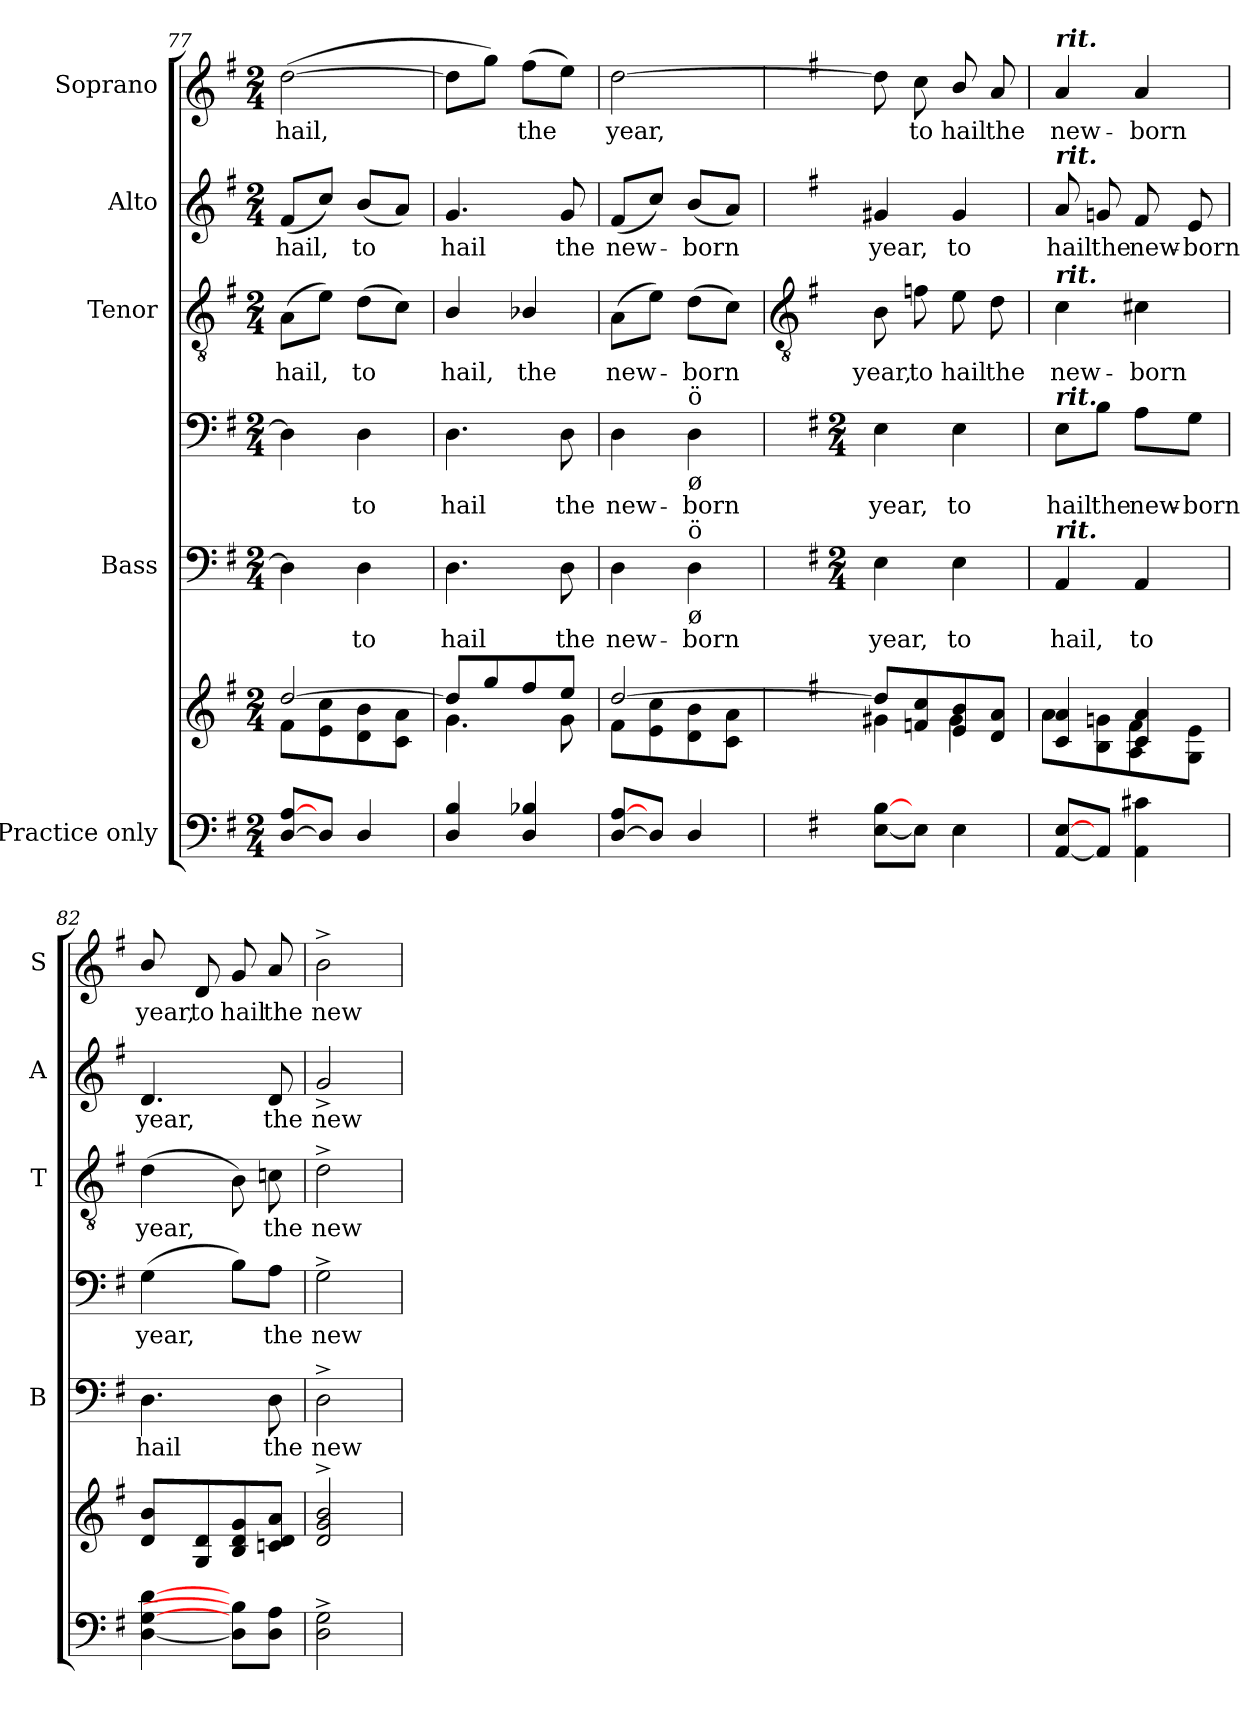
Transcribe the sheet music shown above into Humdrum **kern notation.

**kern	**kern	**kern	**text	**kern	**text	**kern	**text	**kern	**text	**kern	**text
*part5	*part5	*part4	*part4	*part4	*part4	*part3	*part3	*part2	*part2	*part1	*part1
*staff7	*staff6	*staff5	*staff5	*staff4	*staff4	*staff3	*staff3	*staff2	*staff2	*staff1	*staff1
*I"Practice only	*	*I"Bass	*	*	*	*I"Tenor	*	*I"Alto	*	*I"Soprano	*
*	*	*I'B	*	*	*	*I'T	*	*I'A	*	*I'S	*
*clefF4	*clefG2	*clefF4	*	*clefF4	*	*clefGv2	*	*clefG2	*	*clefG2	*
*k[f#]	*k[f#]	*k[f#]	*	*k[f#]	*	*k[f#]	*	*k[f#]	*	*k[f#]	*
*G:	*G:	*G:	*	*G:	*	*G:	*	*G:	*	*G:	*
*M2/4	*M2/4	*M2/4	*	*M2/4	*	*M2/4	*	*M2/4	*	*M2/4	*
=77	=77	=77	=77	=77	=77	=77	=77	=77	=77	=77	=77
*^	*	*	*	*	*	*	*	*	*	*	*
!	!LO:N:vis=1	!	!	!	!	!	!	!LO:LY:b	!	!LO:LY:b	!	!LO:LY:b
*	*	*^	*	*	*	*	*	*	*	*	*	*
[8D [8AL	2ryy	[2dd/	8f#\L	4D]	.	4D]	.	(>8AL	hail,	(<8f#L	hail,	(>[2dd	hail,
8DJ]	.	.	8e\ 8cc\	.	.	.	.	8eJ)	.	8ccJ)	.	.	.
!	!	!	!	!	!LO:LY:b	!	!LO:LY:b	!	!LO:LY:b	!	!LO:LY:b	!	!
4D	.	.	8d\ 8b\	4D	to	4D	to	(>8dL	to	(<8bL	to	.	.
.	.	.	8c\ 8a\J	.	.	.	.	8cJ)	.	8aJ)	.	.	.
=78	=78	=78	=78	=78	=78	=78	=78	=78	=78	=78	=78	=78	=78
!	!LO:N:vis=1	!	!	!	!LO:LY:b	!	!LO:LY:b	!	!LO:LY:b	!	!LO:LY:b	!	!
4D 4B	2ryy	8dd/L]	4.g\	4.D	hail	4.D	hail	4B/	hail,	4.g	hail	8ddL]	.
.	.	8gg/	.	.	.	.	.	.	.	.	.	8ggJ)	.
!	!	!	!	!	!	!	!	!	!LO:LY:b	!	!	!	!LO:LY:b
4D 4B-X	.	8ff#/	.	.	.	.	.	4B-X/	the	.	.	(>8ff#L	the
!	!	!	!	!	!LO:LY:b	!	!LO:LY:b	!	!	!	!LO:LY:b	!	!
.	.	8ee/J	8g\	8D	the	8D	the	.	.	8g	the	8eeJ)	.
=79	=79	=79	=79	=79	=79	=79	=79	=79	=79	=79	=79	=79	=79
!	!LO:N:vis=1	!	!	!	!LO:LY:b	!	!LO:LY:b	!	!LO:LY:b	!	!LO:LY:b	!	!LO:LY:b
[8D [8AL	2ryy	[2dd/	8f#\L	4D	new-	4D	new-	(>8AL	new-	(<8f#L	new-	[2dd	year,
8DJ]	.	.	8e\ 8cc\	.	.	.	.	8eJ)	.	8ccJ)	.	.	.
!	!	!	!	!	!	!LO:TX:b:t=ø	!	!	!	!	!	!	!
!	!	!	!	!	!	!LO:TX:a:t=ö	!	!	!	!	!	!	!
!	!	!	!	!LO:TX:b:t=ø	!	!	!	!	!	!	!	!	!
!	!	!	!	!LO:TX:a:t=ö	!	!	!	!	!	!	!	!	!
!	!	!	!	!	!LO:LY:b	!	!LO:LY:b	!	!LO:LY:b	!	!LO:LY:b	!	!
4D	.	.	8d\ 8b\	4D	-born	4D	-born	(>8dL	born	(<8bL	born	.	.
.	.	.	8c\ 8a\J	.	.	.	.	8cJ)	.	8aJ)	.	.	.
*v	*v	*	*	*	*	*	*	*	*	*	*	*	*
!!LO:LB:g=z
=80	=80	=80	=80	=80	=80	=80	=80	=80	=80	=80	=80	=80
*	*	*	*	*	*	*	*clefGv2	*	*	*	*	*
*	*	*	*k[f#]	*	*k[f#]	*	*	*	*	*	*	*
*	*	*	*G:	*	*G:	*	*	*	*	*	*	*
*	*	*	*M2/4	*	*M2/4	*	*	*	*	*	*	*
!	!	!	!	!LO:LY:b	!	!LO:LY:b	!	!LO:LY:b	!	!LO:LY:b	!	!
[8E [8BL	8dd/L]	4g#X\	4E	year,	4E	year,	8B	year,	4g#X	year,	8dd]	.
!	!	!	!	!	!	!	!	!LO:LY:b	!	!	!	!LO:LY:b
8EJ]	8fn/ 8cc/	.	.	.	.	.	8fn	to	.	.	8cc	to
!	!	!	!	!LO:LY:b	!	!LO:LY:b	!	!LO:LY:b	!	!LO:LY:b	!	!LO:LY:b
4E	8e/ 8b/	4g#\	4E	to	4E	to	8e	hail	4g#	to	8b/	hail
!	!	!	!	!	!	!	!	!LO:LY:b	!	!	!	!LO:LY:b
.	8d/ 8a/J	.	.	.	.	.	8d	the	.	.	8a	the
=81	=81	=81	=81	=81	=81	=81	=81	=81	=81	=81	=81	=81
!	!	!	!	!	!	!	!	!	!	!	!LO:TX:a:Bi:t=rit.	!
!	!	!	!	!	!	!	!	!	!LO:TX:a:Bi:t=rit.	!	!	!
!	!	!	!	!	!	!	!LO:TX:a:Bi:t=rit.	!	!	!	!	!
!	!	!	!	!	!LO:TX:a:Bi:t=rit.	!	!	!	!	!	!	!
!	!	!	!LO:TX:a:Bi:t=rit.	!	!	!	!	!	!	!	!	!
!	!	!	!	!LO:LY:b	!	!LO:LY:b	!	!LO:LY:b	!	!LO:LY:b	!	!LO:LY:b
[8AA [8EL	4c/ 4a/	8a\L	4AA/	hail,	8E\L	hail	4c	new-	8a	hail	4a	new-
!	!	!	!	!	!	!LO:LY:b	!	!	!	!LO:LY:b	!	!
8AAJ]	.	8B\ 8gn\	.	.	8B\J	the	.	.	8gn	the	.	.
!	!	!	!	!LO:LY:b	!	!LO:LY:b	!	!LO:LY:b	!	!LO:LY:b	!	!LO:LY:b
4AA 4c#X	4c/ 4a/	8A\ 8f#\	4AA/	to	8A\L	new-	4c#X	-born	8f#	new-	4a	-born
!	!	!	!	!	!	!LO:LY:b	!	!	!	!LO:LY:b	!	!
.	.	8G\ 8e\J	.	.	8G\J	-born	.	.	8e	-born	.	.
=82	=82	=82	=82	=82	=82	=82	=82	=82	=82	=82	=82	=82
!	!	!	!	!LO:LY:b	!	!LO:LY:b	!	!LO:LY:b	!	!LO:LY:b	!	!LO:LY:b
[4D [4G [4d	8d/ 8b/L	2ryy	4.D	hail	(>4G	year,	(>4d	year,	4.d	year,	8b/	year,
!	!	!	!	!	!	!	!	!	!	!	!	!LO:LY:b
.	8G/ 8d/	.	.	.	.	.	.	.	.	.	8d	to
!	!	!	!	!	!	!	!	!	!	!	!	!LO:LY:b
8D] 8B]L	8B/ 8d/ 8g/	.	.	.	8B\L)	.	8B)	.	.	.	8g	hail
!	!	!	!	!LO:LY:b	!	!LO:LY:b	!	!LO:LY:b	!	!LO:LY:b	!	!LO:LY:b
8D 8AJ	8cn/ 8d/ 8a/J	.	8D	the	8A\J	the	8cn	the	8d	the	8a	the
=83	=83	=83	=83	=83	=83	=83	=83	=83	=83	=83	=83	=83
!	!	!	!	!LO:LY:b	!	!LO:LY:b	!	!LO:LY:b	!	!LO:LY:b	!	!LO:LY:b
2D^ 2G^	2d/^ 2g/^ 2b/^	2ryy	2D^	-new-	2G^	new-	2d^	new-	2g^	new-	2b^	new-
*	*v	*v	*	*	*	*	*	*	*	*	*	*
=	=	=	=	=	=	=	=	=	=	=	=
*-	*-	*-	*-	*-	*-	*-	*-	*-	*-	*-	*-
